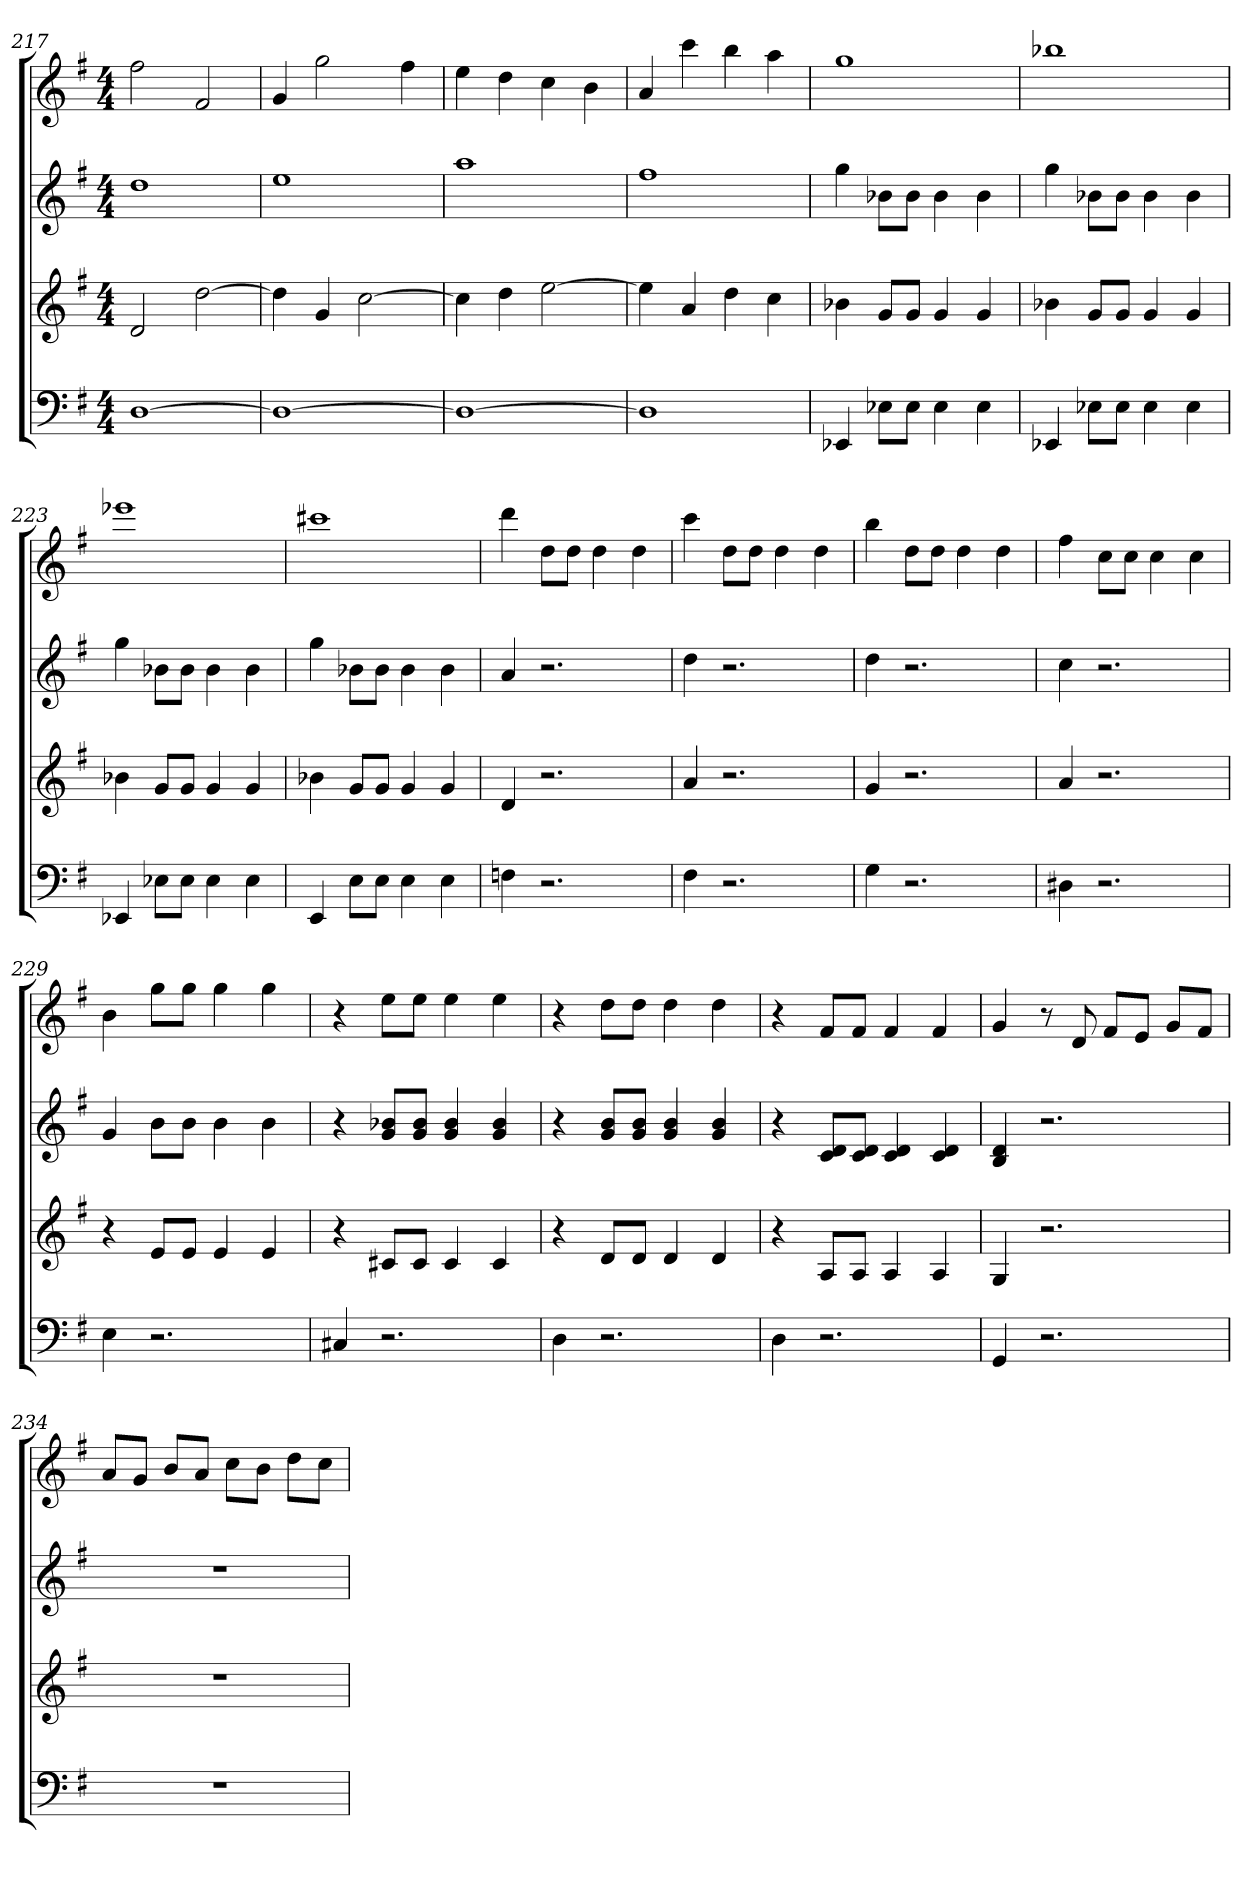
**kern	**kern	**kern	**kern
*part4	*part3	*part2	*part1
*staff4	*staff3	*staff2	*staff1
*k[f#]	*k[f#]	*k[f#]	*k[f#]
*G:	*G:	*G:	*G:
*M4/4	*M4/4	*M4/4	*M4/4
=217	=217	=217	=217
[1D	2d	1dd	2ff#
.	[2dd	.	2f#
=218	=218	=218	=218
1D_	4dd]	1ee	4g
.	4g	.	2gg
.	[2cc	.	.
.	.	.	4ff#
=219	=219	=219	=219
1D_	4cc]	1aa	4ee
.	4dd	.	4dd
.	[2ee	.	4cc
.	.	.	4b
=220	=220	=220	=220
1D]	4ee]	1ff#	4a
.	4a	.	4ccc
.	4dd	.	4bb
.	4cc	.	4aa
=221	=221	=221	=221
4EE-X	4b-X	4gg	1gg
8E-XL	8gL	8b-XL	.
8E-J	8gJ	8b-J	.
4E-	4g	4b-	.
4E-	4g	4b-	.
=222	=222	=222	=222
4EE-X	4b-X	4gg	1bb-X
8E-XL	8gL	8b-XL	.
8E-J	8gJ	8b-J	.
4E-	4g	4b-	.
4E-	4g	4b-	.
=223	=223	=223	=223
4EE-X	4b-X	4gg	1eee-X
8E-XL	8gL	8b-XL	.
8E-J	8gJ	8b-J	.
4E-	4g	4b-	.
4E-	4g	4b-	.
=224	=224	=224	=224
4EE	4b-X	4gg	1ccc#X
8EL	8gL	8b-XL	.
8EJ	8gJ	8b-J	.
4E	4g	4b-	.
4E	4g	4b-	.
=225	=225	=225	=225
4Fn	4d	4a	4ddd
2.r	2.r	2.r	8ddL
.	.	.	8ddJ
.	.	.	4dd
.	.	.	4dd
=226	=226	=226	=226
4F#	4a	4dd	4ccc
2.r	2.r	2.r	8ddL
.	.	.	8ddJ
.	.	.	4dd
.	.	.	4dd
=227	=227	=227	=227
4G	4g	4dd	4bb
2.r	2.r	2.r	8ddL
.	.	.	8ddJ
.	.	.	4dd
.	.	.	4dd
=228	=228	=228	=228
4D#X	4a	4cc	4ff#
2.r	2.r	2.r	8ccL
.	.	.	8ccJ
.	.	.	4cc
.	.	.	4cc
=229	=229	=229	=229
4E	4r	4g	4b
2.r	8eL	8bL	8ggL
.	8eJ	8bJ	8ggJ
.	4e	4b	4gg
.	4e	4b	4gg
=230	=230	=230	=230
4C#X	4r	4r	4r
2.r	8c#XL	8g 8b-XL	8eeL
.	8c#J	8g 8b-J	8eeJ
.	4c#	4g 4b-	4ee
.	4c#	4g 4b-	4ee
=231	=231	=231	=231
4D	4r	4r	4r
2.r	8dL	8g 8bL	8ddL
.	8dJ	8g 8bJ	8ddJ
.	4d	4g 4b	4dd
.	4d	4g 4b	4dd
=232	=232	=232	=232
4D	4r	4r	4r
2.r	8AL	8c 8dL	8f#L
.	8AJ	8c 8dJ	8f#J
.	4A	4c 4d	4f#
.	4A	4c 4d	4f#
=233	=233	=233	=233
4GG	4G	4B 4d	4g
2.r	2.r	2.r	8r
.	.	.	8d
.	.	.	8f#L
.	.	.	8eJ
.	.	.	8gL
.	.	.	8f#J
=234	=234	=234	=234
1r	1r	1r	8aL
.	.	.	8gJ
.	.	.	8bL
.	.	.	8aJ
.	.	.	8ccL
.	.	.	8bJ
.	.	.	8ddL
.	.	.	8ccJ
=	=	=	=
*-	*-	*-	*-
